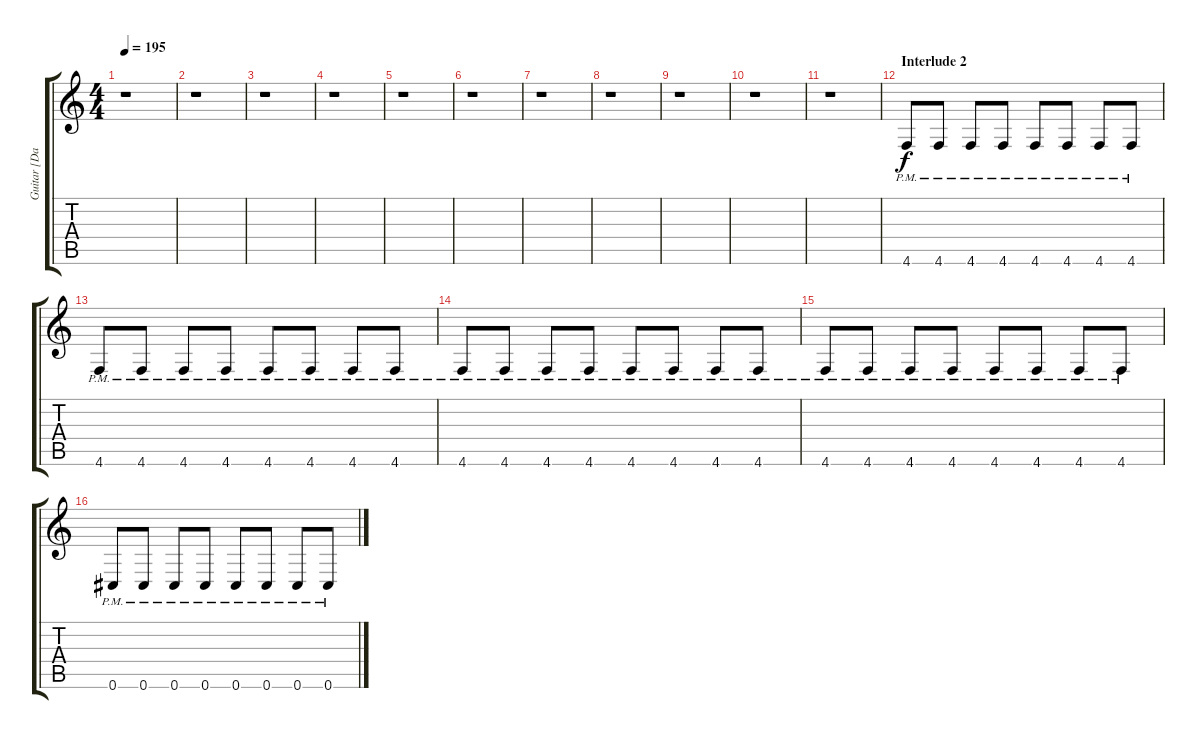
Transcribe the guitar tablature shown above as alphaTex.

\track ("Guitar [Dallas Green]" "Guitar [Da") {instrument overdrivenguitar}
\staff {score tabs}
\tuning (Eb4 Bb3 Gb3 Db3 Ab2 Db2) {hide}
\ts (4 4)
\tempo 195
\clef g2
\ks c
r.1{dy f} |
r.1 |
r.1 |
r.1 |
r.1 |
r.1 |
r.1 |
r.1 |
r.1 |
r.1 |
r.1 |
\section ("" "Interlude 2")
4.6{pm}.8{volume 13} 4.6{pm}.8 4.6{pm}.8 4.6{pm}.8 4.6{pm}.8 4.6{pm}.8 4.6{pm}.8 4.6{pm}.8 |
4.6{pm}.8 4.6{pm}.8 4.6{pm}.8 4.6{pm}.8 4.6{pm}.8 4.6{pm}.8 4.6{pm}.8 4.6{pm}.8 |
4.6{pm}.8 4.6{pm}.8 4.6{pm}.8 4.6{pm}.8 4.6{pm}.8 4.6{pm}.8 4.6{pm}.8 4.6{pm}.8 |
4.6{pm}.8 4.6{pm}.8 4.6{pm}.8 4.6{pm}.8 4.6{pm}.8 4.6{pm}.8 4.6{pm}.8 4.6{pm}.8 |
0.6{pm}.8 0.6{pm}.8 0.6{pm}.8 0.6{pm}.8 0.6{pm}.8 0.6{pm}.8 0.6{pm}.8 0.6{pm}.8
